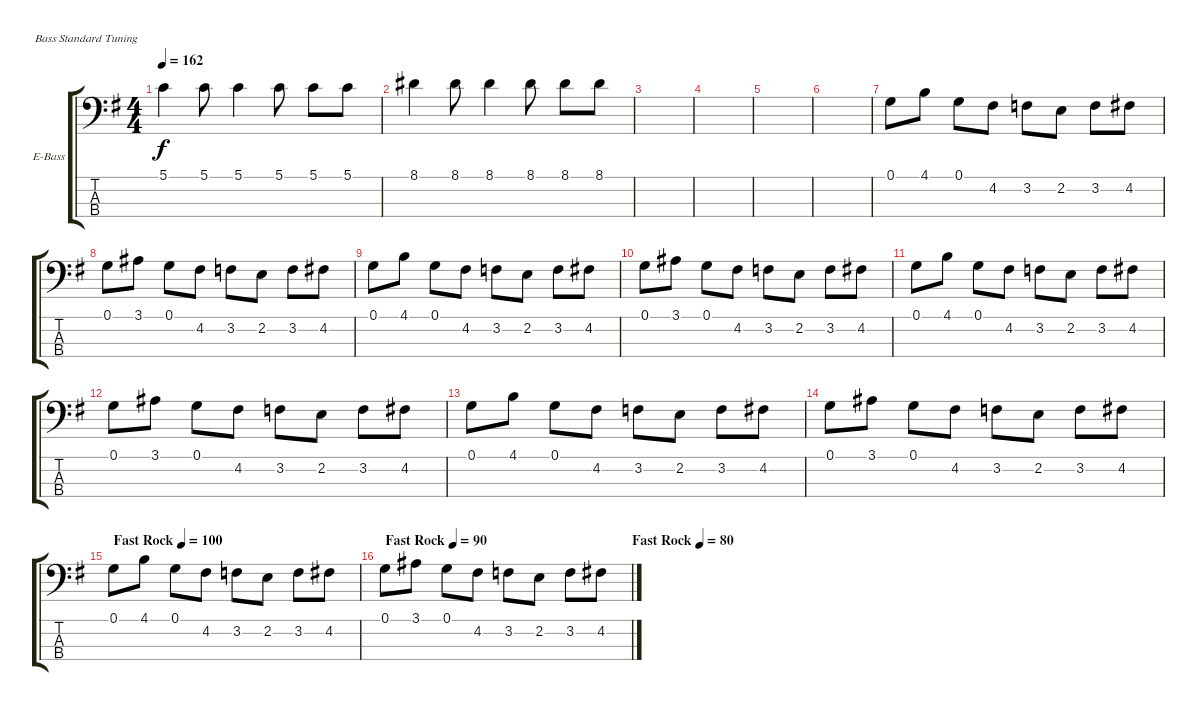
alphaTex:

\defaultSystemsLayout 4
\bracketExtendMode groupsimilarinstruments
\firstSystemTrackNameOrientation horizontal
\otherSystemsTrackNameOrientation horizontal
\track ("Electric Bass" "E-Bass") {instrument electricbassfinger}
\staff {score tabs}
\tuning (G2 D2 A1 E1)
\ts (4 4)
\tempo 162
\clef f4
\ks g
5.1.4{dy f} 5.1.8 5.1.4 5.1.8 5.1.8 5.1.8 |
8.1.4 8.1.8 8.1.4 8.1.8 8.1.8 8.1.8 |
|
|
|
|
0.1.8 4.1.8 0.1.8 4.2.8 3.2.8 2.2.8 3.2.8 4.2.8 |
0.1.8 3.1.8 0.1.8 4.2.8 3.2.8 2.2.8 3.2.8 4.2.8 |
0.1.8 4.1.8 0.1.8 4.2.8 3.2.8 2.2.8 3.2.8 4.2.8 |
0.1.8 3.1.8 0.1.8 4.2.8 3.2.8 2.2.8 3.2.8 4.2.8 |
0.1.8 4.1.8 0.1.8 4.2.8 3.2.8 2.2.8 3.2.8 4.2.8 |
0.1.8 3.1.8 0.1.8 4.2.8 3.2.8 2.2.8 3.2.8 4.2.8 |
0.1.8 4.1.8 0.1.8 4.2.8 3.2.8 2.2.8 3.2.8 4.2.8 |
0.1.8 3.1.8 0.1.8 4.2.8 3.2.8 2.2.8 3.2.8 4.2.8 |
\tempo (100 "Fast Rock")
0.1.8 4.1.8 0.1.8 4.2.8 3.2.8 2.2.8 3.2.8 4.2.8 |
\tempo (90 "Fast Rock")
\tempo (80 "Fast Rock" 1)
0.1.8 3.1.8 0.1.8 4.2.8 3.2.8 2.2.8 3.2.8 4.2.8
